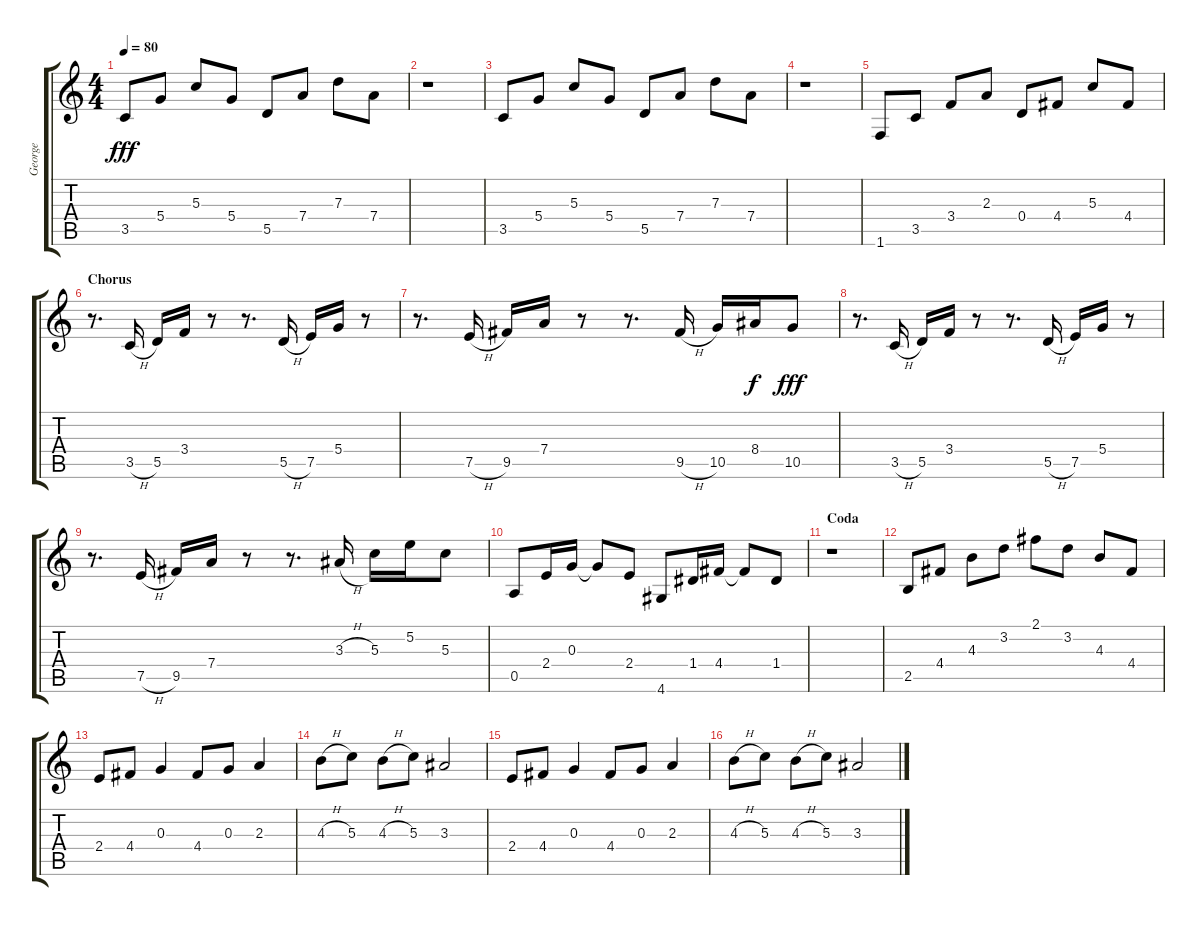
\track ("George" "George") {instrument overdrivenguitar}
\staff {score tabs}
\tuning (E4 B3 G3 D3 A2 E2) {hide}
\ts (4 4)
\tempo 80
\clef g2
\ks c
3.5.8{dy fff} 5.4.8 5.3.8 5.4.8 5.5.8 7.4.8 7.3.8 7.4.8 |
r.1 |
3.5.8 5.4.8 5.3.8 5.4.8 5.5.8 7.4.8 7.3.8 7.4.8 |
r.1 |
1.6.8 3.5.8 3.4.8 2.3.8 0.4.8 4.4.8 5.3.8 4.4.8 |
\section ("" "Chorus")
r.8{d} 3.5{h}.16 5.5.16 3.4.16 r.8 r.8{d} 5.5{h}.16 7.5.16 5.4.16 r.8 |
r.8{d} 7.5{h}.16 9.5.16 7.4.16 r.8 r.8{d} 9.5{h}.16 10.5.16 8.4.16{dy f} 10.5.8{dy fff} |
r.8{d} 3.5{h}.16 5.5.16 3.4.16 r.8 r.8{d} 5.5{h}.16 7.5.16 5.4.16 r.8 |
r.8{d} 7.5{h}.16 9.5.16 7.4.16 r.8 r.8{d} 3.3{h}.16 5.3.16 5.2.16 5.3.8 |
0.5.8 2.4.16 0.3.16 0.3{t}.8 2.4.8 4.6.8 1.4.16 4.4.16 4.4{t}.8 1.4.8 |
\section ("" "Coda")
r.1 |
2.5.8 4.4.8 4.3.8 3.2.8 2.1.8 3.2.8 4.3.8 4.4.8 |
2.4.8 4.4.8 0.3.4 4.4.8 0.3.8 2.3.4 |
4.3{h}.8 5.3.8 4.3{h}.8 5.3.8 3.3.2 |
2.4.8 4.4.8 0.3.4 4.4.8 0.3.8 2.3.4 |
4.3{h}.8 5.3.8 4.3{h}.8 5.3.8 3.3.2
